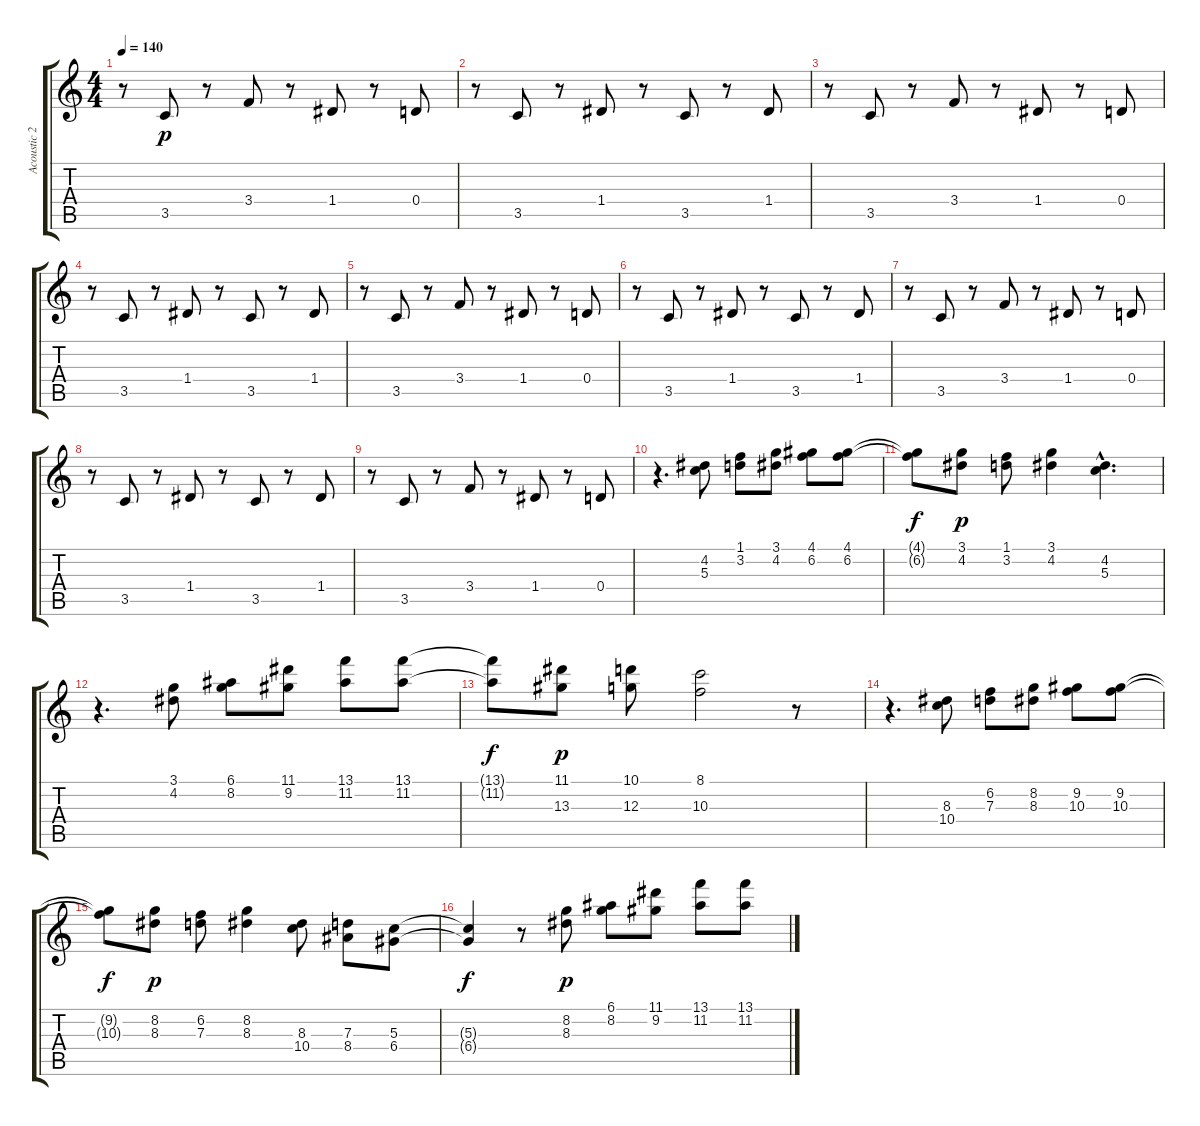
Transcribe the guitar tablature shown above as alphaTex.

\track ("Acoustic 2" "Acoustic 2") {instrument acousticguitarsteel}
\staff {score tabs}
\tuning (E4 B3 G3 D3 A2 E2) {hide}
\ts (4 4)
\tempo 140
\clef g2
\ks c
r.8{dy p} 3.5.8 r.8 3.4.8 r.8 1.4.8 r.8 0.4.8 |
r.8 3.5.8 r.8 1.4.8 r.8 3.5.8 r.8 1.4.8 |
r.8 3.5.8 r.8 3.4.8 r.8 1.4.8 r.8 0.4.8 |
r.8 3.5.8 r.8 1.4.8 r.8 3.5.8 r.8 1.4.8 |
r.8 3.5.8 r.8 3.4.8 r.8 1.4.8 r.8 0.4.8 |
r.8 3.5.8 r.8 1.4.8 r.8 3.5.8 r.8 1.4.8 |
r.8 3.5.8 r.8 3.4.8 r.8 1.4.8 r.8 0.4.8 |
r.8 3.5.8 r.8 1.4.8 r.8 3.5.8 r.8 1.4.8 |
r.8 3.5.8 r.8 3.4.8 r.8 1.4.8 r.8 0.4.8 |
r.4{d} (4.2 5.3).8 (1.1 3.2).8 (3.1 4.2).8 (4.1 6.2).8 (4.1 6.2).8 |
(4.1{t} 6.2{t}).8{dy f} (3.1 4.2).8{dy p} (1.1 3.2).8 (3.1 4.2).4 (4.2{hac} 5.3{hac}).4{d} |
r.4{d} (3.1 4.2).8 (6.1 8.2).8 (11.1 9.2).8 (13.1 11.2).8 (13.1 11.2).8 |
(13.1{t} 11.2{t}).8{dy f} (11.1 13.3).8{dy p} (10.1 12.3).8 (8.1 10.3).2 r.8 |
r.4{d} (8.3 10.4).8 (6.2 7.3).8 (8.2 8.3).8 (9.2 10.3).8 (9.2 10.3).8 |
(9.2{t} 10.3{t}).8{dy f} (8.2 8.3).8{dy p} (6.2 7.3).8 (8.2 8.3).4 (8.3 10.4).8 (7.3 8.4).8 (5.3 6.4).8 |
(5.3{t} 6.4{t}).4{dy f} r.8 (8.2 8.3).8{dy p} (6.1 8.2).8 (11.1 9.2).8 (13.1 11.2).8 (13.1 11.2).8
